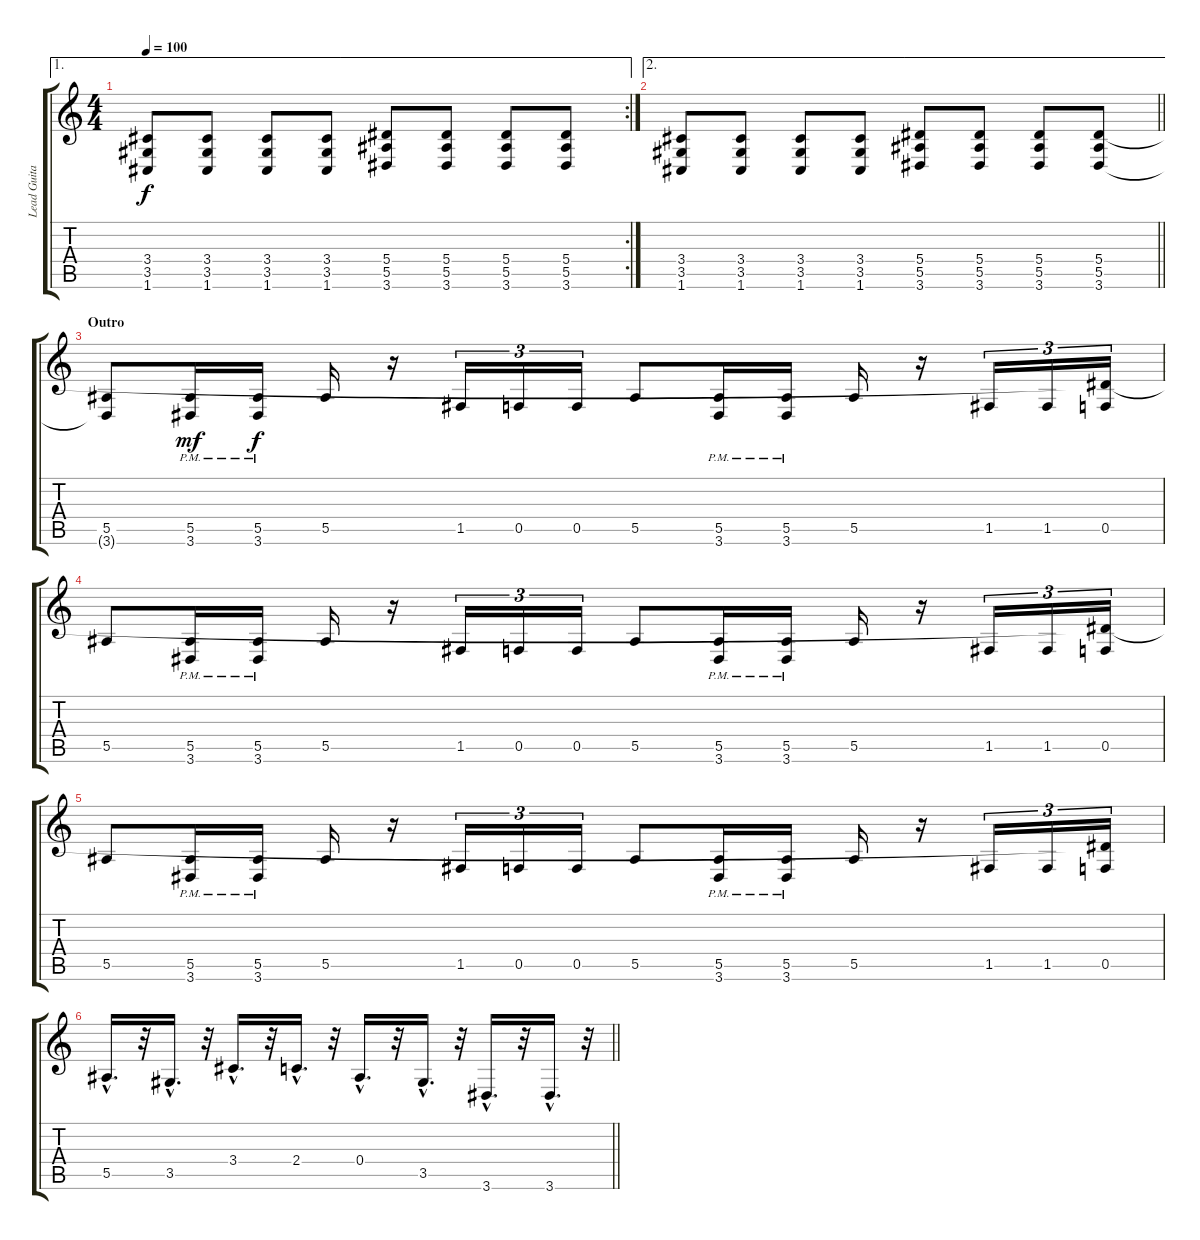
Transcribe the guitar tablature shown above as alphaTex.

\track ("Lead Guitar" "Lead Guita") {instrument distortionguitar}
\staff {score tabs}
\tuning (C4 G3 Eb3 Bb2 F2 C2) {hide}
\ae 1
\rc 2
\ts (4 4)
\tempo 100
\clef g2
\ks c
(3.4 3.5 1.6).8{dy f} (3.4 3.5 1.6).8 (3.4 3.5 1.6).8 (3.4 3.5 1.6).8 (5.4 5.5 3.6).8 (5.4 5.5 3.6).8 (5.4 5.5 3.6).8 (5.4 5.5 3.6).8 |
\ae 2
\barLineRight lightlight
(3.4 3.5 1.6).8 (3.4 3.5 1.6).8 (3.4 3.5 1.6).8 (3.4 3.5 1.6).8 (5.4 5.5 3.6).8 (5.4 5.5 3.6).8 (5.4 5.5 3.6).8 (5.4 5.5 3.6).8 |
\section ("" "Outro")
(5.5 3.6{t}).8 (5.5{pm} 3.6{pm}).16{dy mf} (5.5{pm} 3.6{pm}).16{dy f} 5.5.16 r.16 1.5.16{tu (3 2)} 0.5.16{tu (3 2)} 0.5.16{tu (3 2)} 5.5.8 (5.5{pm} 3.6{pm}).16 (5.5{pm} 3.6{pm}).16 5.5.16 r.16 1.5.16{tu (3 2)} 1.5.16{tu (3 2)} (5.4{t} 0.5).16{tu (3 2)} |
5.5.8 (5.5{pm} 3.6{pm}).16 (5.5{pm} 3.6{pm}).16 5.5.16 r.16 1.5.16{tu (3 2)} 0.5.16{tu (3 2)} 0.5.16{tu (3 2)} 5.5.8 (5.5{pm} 3.6{pm}).16 (5.5{pm} 3.6{pm}).16 5.5.16 r.16 1.5.16{tu (3 2)} 1.5.16{tu (3 2)} (5.4{t} 0.5).16{tu (3 2)} |
5.5.8 (5.5{pm} 3.6{pm}).16 (5.5{pm} 3.6{pm}).16 5.5.16 r.16 1.5.16{tu (3 2)} 0.5.16{tu (3 2)} 0.5.16{tu (3 2)} 5.5.8 (5.5{pm} 3.6{pm}).16 (5.5{pm} 3.6{pm}).16 5.5.16 r.16 1.5.16{tu (3 2)} 1.5.16{tu (3 2)} (5.4{t} 0.5).16{tu (3 2)} |
\barLineRight lightlight
5.5{hac}.16{d} r.32 3.5{hac}.16{d} r.32 3.4{hac}.16{d} r.32 2.4{hac}.16{d} r.32 0.4{hac}.16{d} r.32 3.5{hac}.16{d} r.32 3.6{hac}.16{d} r.32 3.6{hac}.16{d} r.32
